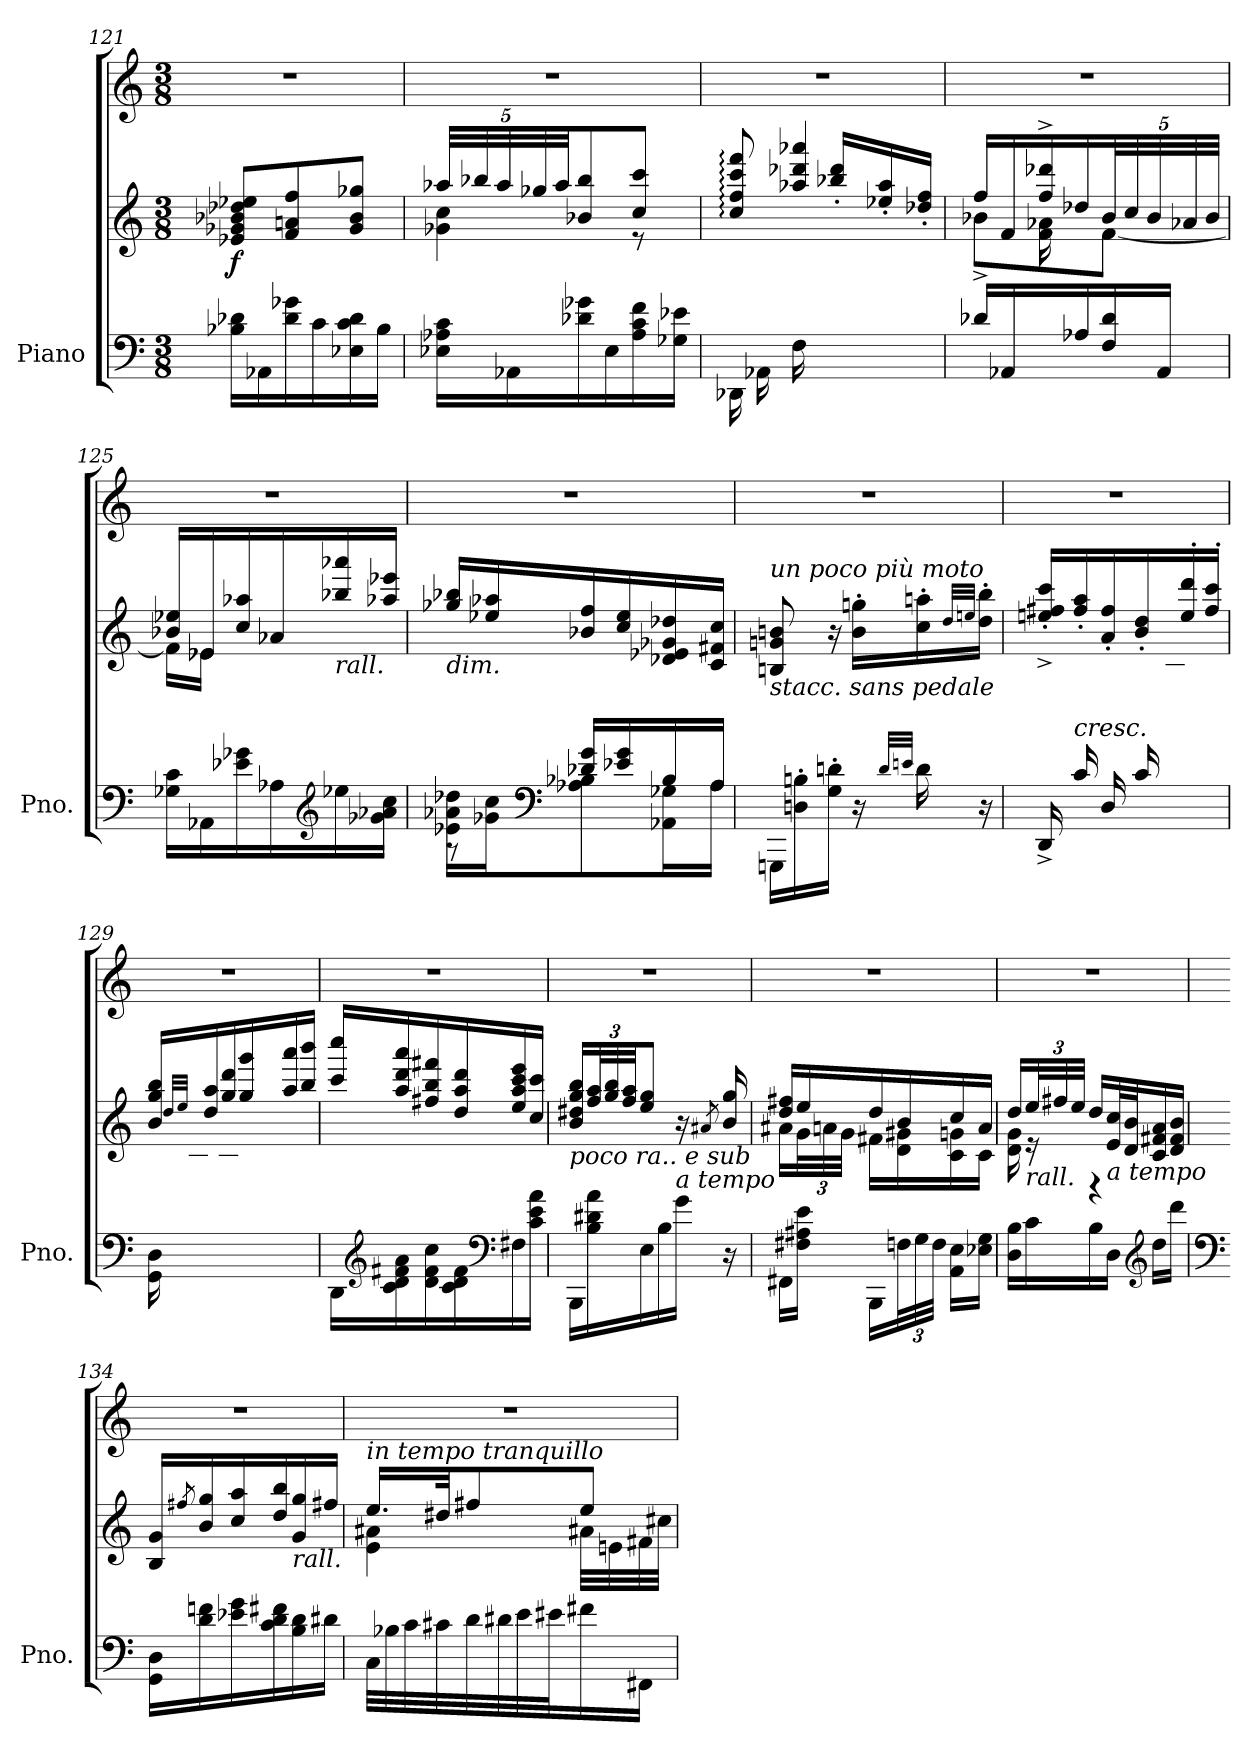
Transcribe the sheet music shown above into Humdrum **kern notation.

**kern	**kern	**kern	**dynam
*part1	*part1	*part1	*part1
*staff3	*staff2	*staff1	*staff1/2/3
*I"Piano	*	*	*
*I'Pno.	*	*	*
*clefF4	*clefG2	*clefG2	*
*k[]	*k[]	*k[]	*
*M3/8	*M3/8	*M3/8	*
=121	=121	=121	=121
!	!	!	!LO:DY:b=2
16B-X\ 16d-X\LL	8e-X/ 8g-X/ 8b-X/ 8dd-X/ 8ee-X/L	4.r	f
16AA-X\	.	.	.
16d-\ 16g-X\	8f/ 8an/ 8ff/	.	.
16c\	.	.	.
16E-X\ 16c\ 16d-\	8g-/ 8b-/ 8gg-X/J	.	.
16B-\JJ	.	.	.
!!LO:PB:g=z
=122	=122	=122	=122
*	*Xbrackettup	*	*
*	*^	*	*
16E-X\ 16A-X\ 16c\LL	40aa-X/LLL	4g-X\ 4cc\	4.r	.
.	40bb-X/	.	.	.
.	40aa-/	.	.	.
16AA-X\	.	.	.	.
.	40gg-X/	.	.	.
.	40aa-/JJ	.	.	.
16d-X\ 16g-X\	8b-X/ 8bb-/	.	.	.
16E-\	.	.	.	.
16A-\ 16c\ 16f\	8cc/ 8ccc/J	8r	.	.
16G-X\ 16e-X\JJ	.	.	.	.
=123	=123	=123	=123	=123
*	*	*^	*	*
16DD-X\LL	8cc/: 8ff/: 8ccc/: 8fff/:	8ryy	8.ryy	4.r	.
16AA-X\	.	.	.	.	.
16F\	4aa-X/ 4ddd-X/ 4aaa-X/	16ryy	.	.	.
8.ryy	.	16bb-X/' 16ddd-/'LL	16d-X\ 16f\	.	.
.	.	16ee-X/' 16aa-/'	16e-X\ 16g-X\	.	.
.	.	16dd-X/' 16ff/'JJ	16f\ 16a-X\JJ	.	.
=124	=124	=124	=124	=124	=124
16d-X/LL	16ff/LL	8b-X^\L	8ryy	4.r	.
16AA-X/	16f/	.	.	.	.
16ryy	16ff/^ 16ddd-X/^	8ryy	16f\ 16a-X\	.	.
16A-X/	16dd-X/	.	8.ryy	.	.
16F/ 16d-/	40b-/L	[8f\J	.	.	.
.	40cc/	.	.	.	.
.	40b-/	.	.	.	.
16AA-/JJ	.	.	.	.	.
.	40a-X/	.	.	.	.
.	40b-/JJJ	.	.	.	.
*	*	*v	*v	*	*
!!LO:LB:g=z
=125	=125	=125	=125	=125
16G-X\ 16c\LL	16b-X/ 16ee-X/LL	16f\LL]	4.r	.
16AA-X\	16e-X/	16e-\JJ	.	.
16e-X\ 16g-X\	16cc/ 16aa-X/	4ryy	.	.
16A-X\	16a-X/	.	.	.
*clefG2	*	*	*	*
!	!LO:TX:b:i:t=rall.	!	!	!
16ee-X\	16bb-X/ 16aaa-X/	.	.	.
16g-X\ 16a-X\ 16cc\JJ	16aa-X/ 16eee-X/JJ	.	.	.
*	*v	*v	*	*
=126	=126	=126	=126
*^	*	*	*
!	!	!LO:TX:b:i:t=dim.	!	!
16e-X\ 16a-X\ 16dd-X\LL	8r	16gg-X/ 16bb-X/LL	4.r	.
16g-X\ 16cc\J	.	16ee-X/ 16aa-X/	.	.
*clefF4	*	*	*	*
8A-X\ 8B-X\	16d-X/ 16g-/LL	16b-X/ 16ff/	.	.
.	16e-X/ 16g-/	16cc/ 16ee-/	.	.
16AA-X\ 16G-X\L	16B-/	16d-X/ 16e-X/ 16g-X/ 16dd-X/	.	.
16A-\JJ	16A-/JJ	16c/ 16f#X/ 16cc/JJ	.	.
=127	=127	=127	=127	=127
!	!	!LO:TX:a:i:t=un poco più moto	!	!
!	!	!LO:TX:b:i:t=stacc. sans pedale	!	!
*v	*v	*	*	*
16GGGn\LL	8Bn/ 8gn/ 8bn/	4.r	.
16Dn\' 16Bn\'	.	.	.
16G\' 16dn\'JJ	16r	.	.
16r	16b\' 16ggn\'LL	.	.
32qd/LLL	.	.	.
32qen/JJJ	.	.	.
16d\	16cc\' 16aan\'	.	.
.	32qdd/LLL	.	.
.	32qeen/JJJ	.	.
16r	16dd\' 16bb\'JJ	.	.
=128	=128	=128	=128
*	*^	*	*
16DD^/LL	16een/'^ 16ff#X/'^ 16ccc/'^LL	4ryy	4.r	.
!	!LO:TX:b:i:t=cresc.	!	!	!
16c/	16ff#/' 16aa/'	.	.	.
16D/	16a/' 16ff#/'	.	.	.
16c/	16b/' 16dd/'	.	.	.
8ryy	16ee/' 16ddd/'	16c\ 16d\ 16f#X\ 16b\	.	.
.	16ff#/' 16ccc/'JJ	16a\JJ	.	.
!!LO:LB:g=z
=129	=129	=129	=129	=129
16GG\ 16D\LL	16b/ 16gg/ 16bb/LL	16ryy	4.r	.
.	32qdd/LLL	.	.	.
.	32qee/JJJ	.	.	.
4ryy	16dd/ 16aa/	16c\ 16d\ 16f#X\	.	.
.	16gg/ 16ddd/	16B\ 16d\ 16g\	.	.
.	16gg/ 16ggg/	16g\ 16b\ 16ee\	.	.
.	.	32qdd/LLL	.	.
.	.	32qee/JJJ	.	.
.	16aa/ 16aaa/	16dd\	.	.
16ryy	16bb/ 16bbb/JJ	16d\JJ	.	.
*	*v	*v	*	*
=130	=130	=130	=130
16DD\LL	16ccc/ 16cccc/LL	4.r	.
*clefG2	*	*	*
!	!	!	!LO:DY:b=2
16c\ 16d\ 16f#X\ 16a\	16aa/ 16ddd/ 16aaa/	.	other-dynamics
16d\ 16f#\ 16cc\	16ff#X/ 16bb/ 16fff#X/	.	.
16c\ 16d\ 16f#\	16dd/ 16aa/ 16ddd/	.	.
*clefF4	*	*	*
16F#X\	16ee/ 16aa/ 16ccc/ 16eee/	.	.
16c\ 16e\ 16a\JJ	16cc/ 16ccc/JJ	.	.
=131	=131	=131	=131
!	!LO:TX:b:i:t=poco ra.. e sub	!	!
16BBB\LL	16b/ 16dd#X/ 16gg/ 16bb/LL	4.r	.
16B\ 16d#X\ 16a\	48ff/ 48aa/L	.	.
.	48gg/ 48bb/	.	.
.	48ff/ 48aa/JJ	.	.
16E\	8ee/ 8gg/J	.	.
16B\	.	.	.
!	!LO:TX:b:i:t=a tempo	!	!
16g\JJ	16r	.	.
.	8qa#X/	.	.
16r	16b/ 16gg/	.	.
=132	=132	=132	=132
*	*^	*	*
16FF#X\LL	16dd/ 16ff#X/LL	16a#X\LL	4.r	.
16F#X\ 16A#X\ 16e\JJ	16ee/	48g\L	.	.
.	.	48an\	.	.
.	.	48g\JJJ	.	.
16BBB\LL	16dd/	16f#X\LL	.	.
*Xbrackettup	*	*	*	*
48Fn\L	16b/	16d\ 16g#X\	.	.
48G\	.	.	.	.
48F\JJJ	.	.	.	.
16AA\ 16E\LL	16cc/	16c\ 16gn\	.	.
16E-X\ 16G\JJ	16a/JJ	16c\JJ	.	.
!!LO:LB:g=z
=133	=133	=133	=133	=133
16D\ 16B\LL	16dd/LL	16d\ 16g\	4.r	.
!	!LO:TX:b:i:t=rall.	!	!	!
16c\	48ee/L	16r	.	.
.	48ff#X/	.	.	.
.	48ee/JJJ	.	.	.
16B\	16dd/LL	4r	.	.
!	!LO:TX:b:i:t=a tempo	!	!	!
16D\JJ	32e/ 32cc/L	.	.	.
.	32d/ 32b/J	.	.	.
*clefG2	*	*	*	*
16dd\LL	16c/ 16f#X/ 16a/	.	.	.
16ddd\JJ	16d/ 16f#/ 16b/JJ	.	.	.
*	*v	*v	*	*
=134	=134	=134	=134
*clefF4	*	*	*
16GG\ 16D\LL	16B/ 16g/LL	4.r	.
.	8qff#X/	.	.
16d\ 16fn\	16b/ 16gg/	.	.
16e-X\ 16g\	16cc/ 16aa/	.	.
16c\ 16d\ 16f#X\	16dd/ 16bb/	.	.
!	!LO:TX:b:i:t=rall.	!	!
16B\ 16d\	16g/ 16gg/	.	.
16d#X\JJ	16ff#X/JJ	.	.
=135	=135	=135	=135
*^	*^	*	*
*	*	*	*^	*	*
!	!	!LO:TX:a:i:t=in tempo tranquillo	!	!	!	!
32C\LLL	8C/yy	16.ee/LL	4e\ 4a#X\	4ryy	4.r	.
32B-X\	.	.	.	.	.	.
32c\	.	.	.	.	.	.
32c#X\	.	32dd#X/JK	.	.	.	.
32d\	8reyy	8ff#X/	.	.	.	.
32d#X\	.	.	.	.	.	.
32e\	.	.	.	.	.	.
32e#X\J	.	.	.	.	.	.
16f#X\	8ryy	8ee/J	8ryy	32a#X\LLL	.	.
.	.	.	.	32en\	.	.
16FF#X\JJ	.	.	.	32f#X\	.	.
.	.	.	.	32cc#X\JJJ	.	.
*v	*v	*	*	*	*	*
*	*v	*v	*v	*	*
=	=	=	=
*-	*-	*-	*-
